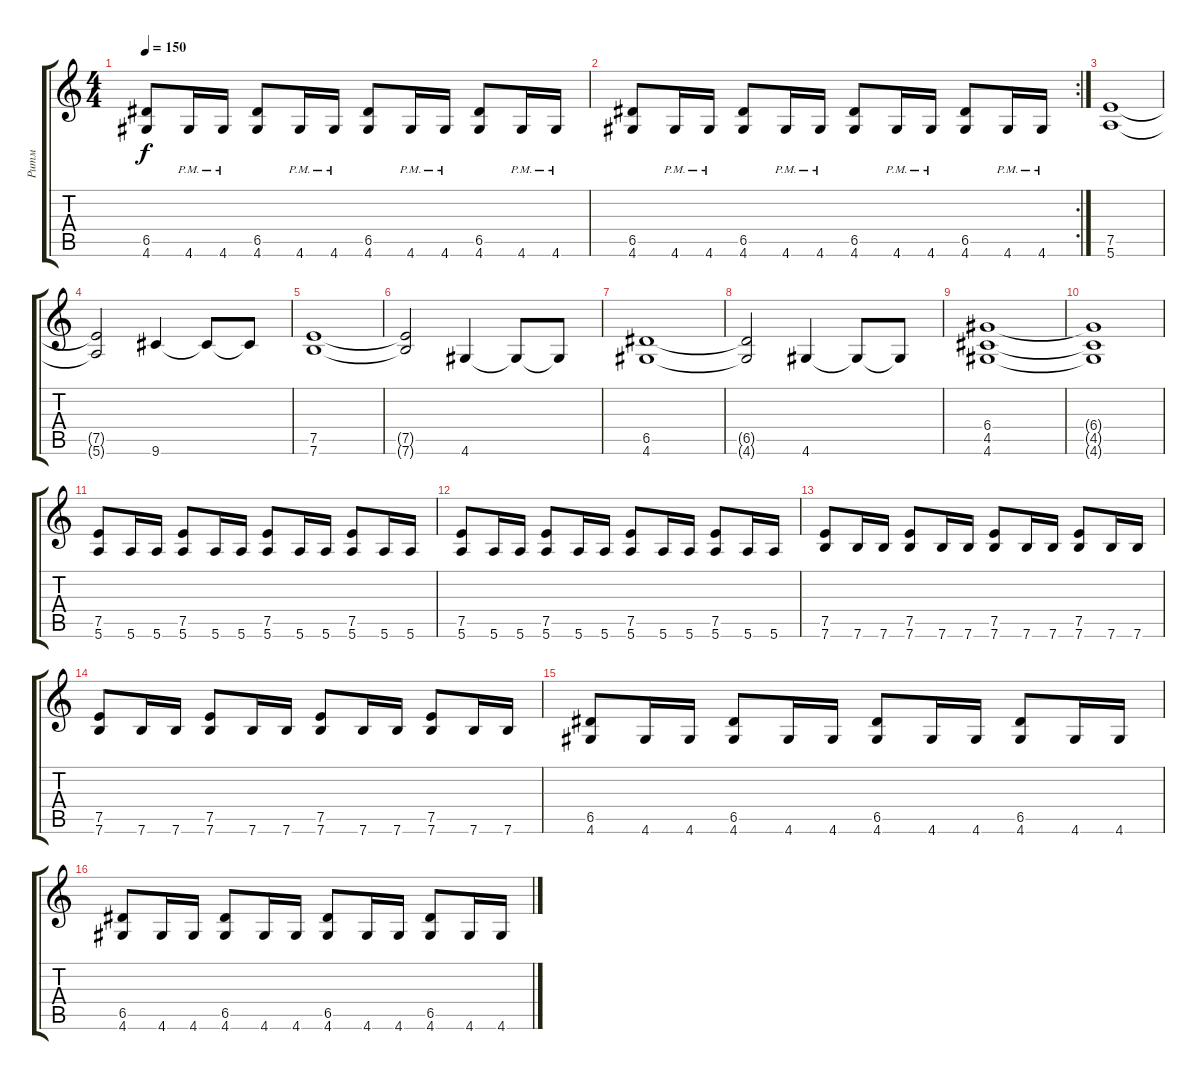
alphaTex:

\track ("Ритм" "Ритм") {instrument distortionguitar}
\staff {score tabs}
\tuning (E4 B3 G3 D3 A2 E2) {hide}
\ts (4 4)
\tempo 150
\clef g2
\ks c
(6.5 4.6).8{dy f} 4.6{pm}.16 4.6{pm}.16 (6.5 4.6).8 4.6{pm}.16 4.6{pm}.16 (6.5 4.6).8 4.6{pm}.16 4.6{pm}.16 (6.5 4.6).8 4.6{pm}.16 4.6{pm}.16 |
\rc 2
(6.5 4.6).8 4.6{pm}.16 4.6{pm}.16 (6.5 4.6).8 4.6{pm}.16 4.6{pm}.16 (6.5 4.6).8 4.6{pm}.16 4.6{pm}.16 (6.5 4.6).8 4.6{pm}.16 4.6{pm}.16 |
(7.5 5.6).1 |
(7.5{t} 5.6{t}).2 9.6.4 9.6{t}.8 9.6{t}.8 |
(7.5 7.6).1 |
(7.5{t} 7.6{t}).2 4.6.4 4.6{t}.8 4.6{t}.8 |
(6.5 4.6).1 |
(6.5{t} 4.6{t}).2 4.6.4 4.6{t}.8 4.6{t}.8 |
(6.4 4.5 4.6).1 |
(6.4{t} 4.5{t} 4.6{t}).1 |
(7.5 5.6).8 5.6.16 5.6.16 (7.5 5.6).8 5.6.16 5.6.16 (7.5 5.6).8 5.6.16 5.6.16 (7.5 5.6).8 5.6.16 5.6.16 |
(7.5 5.6).8 5.6.16 5.6.16 (7.5 5.6).8 5.6.16 5.6.16 (7.5 5.6).8 5.6.16 5.6.16 (7.5 5.6).8 5.6.16 5.6.16 |
(7.5 7.6).8 7.6.16 7.6.16 (7.5 7.6).8 7.6.16 7.6.16 (7.5 7.6).8 7.6.16 7.6.16 (7.5 7.6).8 7.6.16 7.6.16 |
(7.5 7.6).8 7.6.16 7.6.16 (7.5 7.6).8 7.6.16 7.6.16 (7.5 7.6).8 7.6.16 7.6.16 (7.5 7.6).8 7.6.16 7.6.16 |
(6.5 4.6).8 4.6.16 4.6.16 (6.5 4.6).8 4.6.16 4.6.16 (6.5 4.6).8 4.6.16 4.6.16 (6.5 4.6).8 4.6.16 4.6.16 |
(6.5 4.6).8 4.6.16 4.6.16 (6.5 4.6).8 4.6.16 4.6.16 (6.5 4.6).8 4.6.16 4.6.16 (6.5 4.6).8 4.6.16 4.6.16
